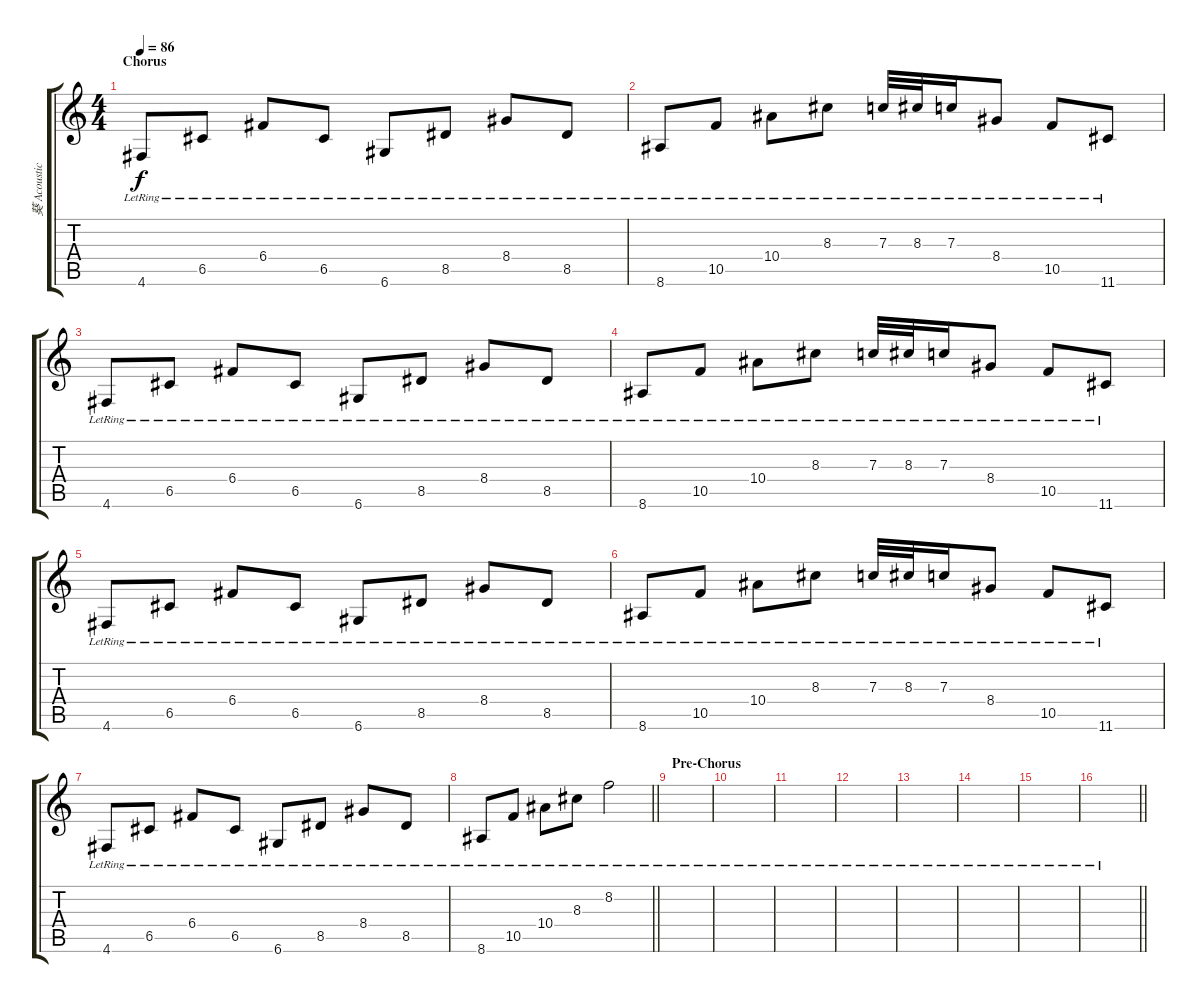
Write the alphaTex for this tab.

\track ("葵 Acoustic" "葵 Acoustic") {instrument electricguitarjazz}
\staff {score tabs}
\tuning (D4 A3 F3 C3 G2 D2) {hide}
\ts (4 4)
\section ("" "Chorus")
\tempo 86
\clef g2
\ks c
4.6{lr}.8{dy f} 6.5{lr}.8 6.4{lr}.8 6.5{lr}.8 6.6{lr}.8 8.5{lr}.8 8.4{lr}.8 8.5{lr}.8 |
8.6{lr}.8 10.5{lr}.8 10.4{lr}.8 8.3{lr}.8 7.3{lr}.32 8.3{lr}.32 7.3{lr}.16 8.4{lr}.8 10.5{lr}.8 11.6{lr}.8 |
4.6{lr}.8 6.5{lr}.8 6.4{lr}.8 6.5{lr}.8 6.6{lr}.8 8.5{lr}.8 8.4{lr}.8 8.5{lr}.8 |
8.6{lr}.8 10.5{lr}.8 10.4{lr}.8 8.3{lr}.8 7.3{lr}.32 8.3{lr}.32 7.3{lr}.16 8.4{lr}.8 10.5{lr}.8 11.6{lr}.8 |
4.6{lr}.8 6.5{lr}.8 6.4{lr}.8 6.5{lr}.8 6.6{lr}.8 8.5{lr}.8 8.4{lr}.8 8.5{lr}.8 |
8.6{lr}.8 10.5{lr}.8 10.4{lr}.8 8.3{lr}.8 7.3{lr}.32 8.3{lr}.32 7.3{lr}.16 8.4{lr}.8 10.5{lr}.8 11.6{lr}.8 |
4.6{lr}.8 6.5{lr}.8 6.4{lr}.8 6.5{lr}.8 6.6{lr}.8 8.5{lr}.8 8.4{lr}.8 8.5{lr}.8 |
\barLineRight lightlight
8.6{lr}.8 10.5{lr}.8 10.4{lr}.8 8.3{lr}.8 8.2{lr}.2 |
\section ("" "Pre-Chorus")
|
|
|
|
|
|
|
\barLineRight lightlight
